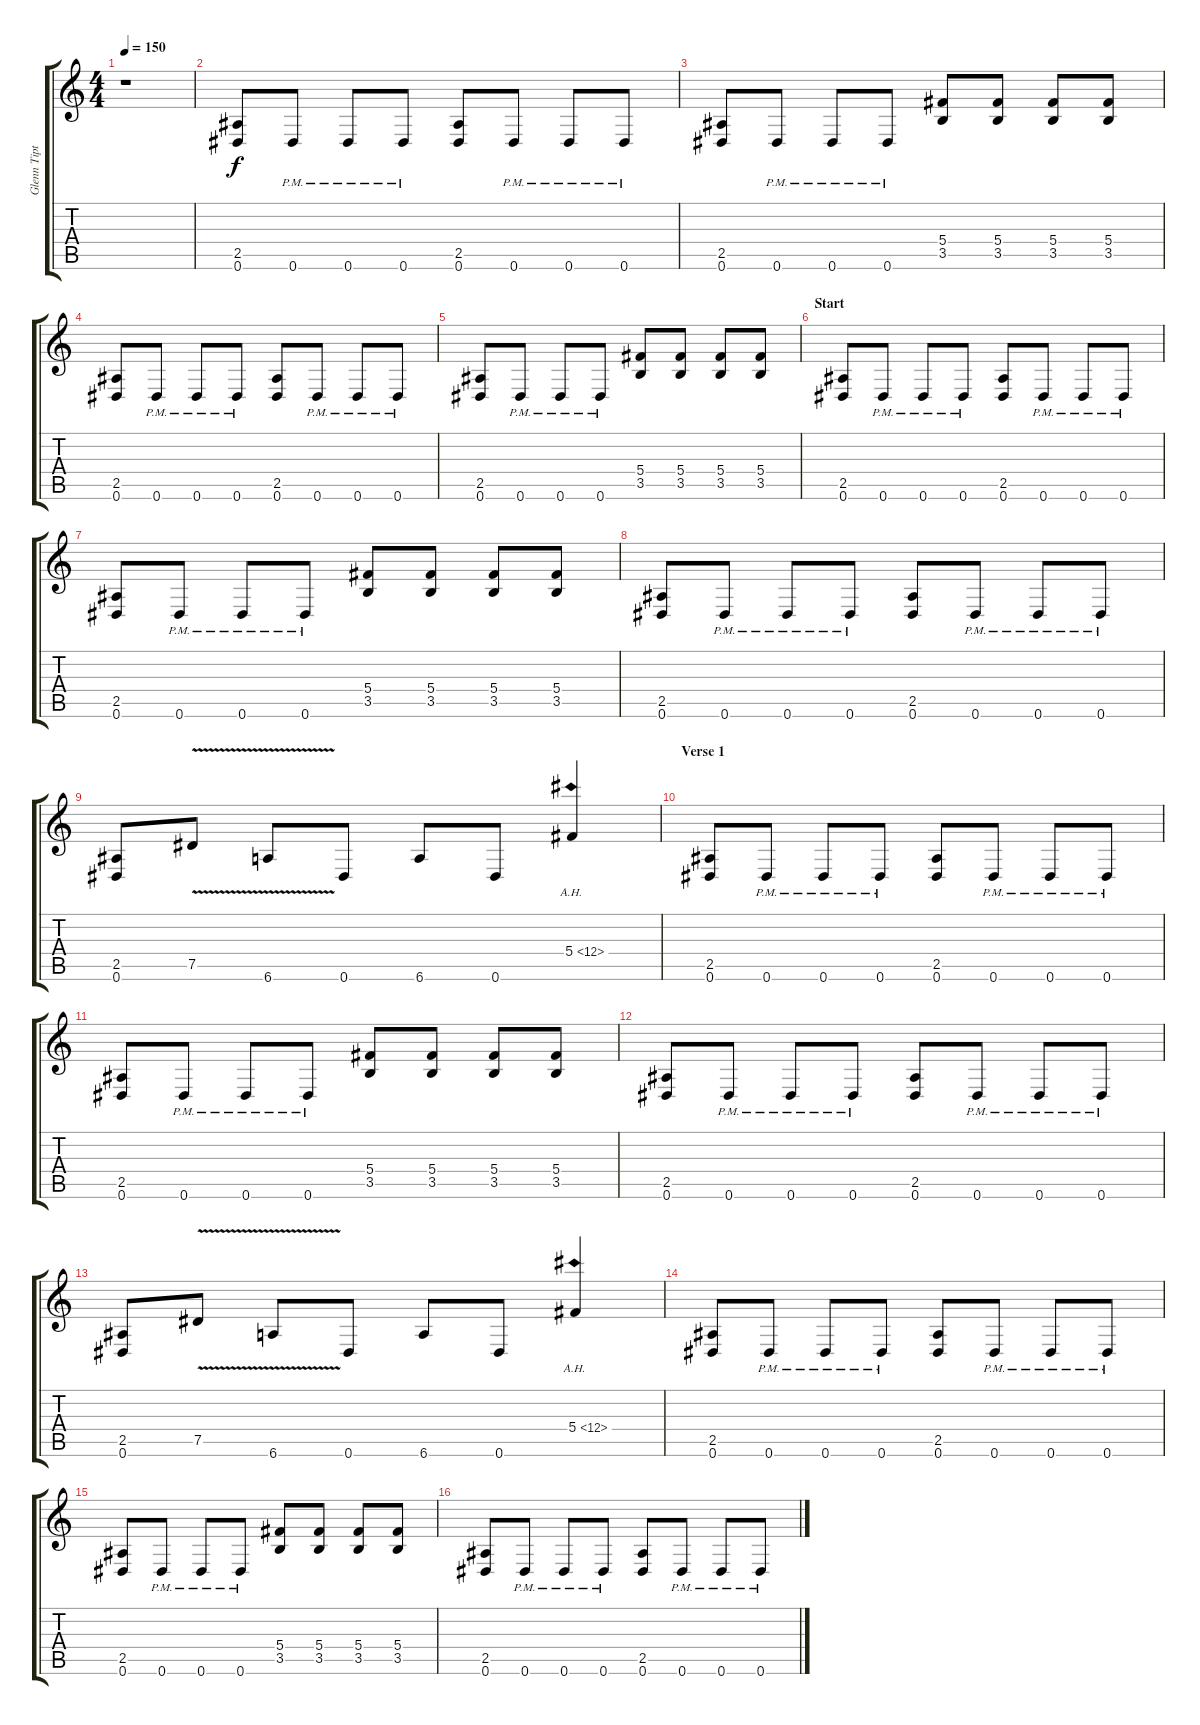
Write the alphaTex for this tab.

\track ("Glenn Tipton" "Glenn Tipt") {instrument distortionguitar}
\staff {score tabs}
\tuning (Eb4 Bb3 Gb3 Db3 Ab2 Eb2) {hide}
\ts (4 4)
\tempo 150
\clef g2
\ks c
r.1{dy f} |
(2.5 0.6).8 0.6{pm}.8 0.6{pm}.8 0.6{pm}.8 (2.5 0.6).8 0.6{pm}.8 0.6{pm}.8 0.6{pm}.8 |
(2.5 0.6).8 0.6{pm}.8 0.6{pm}.8 0.6{pm}.8 (5.4 3.5).8 (5.4 3.5).8 (5.4 3.5).8 (5.4 3.5).8 |
(2.5 0.6).8 0.6{pm}.8 0.6{pm}.8 0.6{pm}.8 (2.5 0.6).8 0.6{pm}.8 0.6{pm}.8 0.6{pm}.8 |
(2.5 0.6).8 0.6{pm}.8 0.6{pm}.8 0.6{pm}.8 (5.4 3.5).8 (5.4 3.5).8 (5.4 3.5).8 (5.4 3.5).8 |
\section ("" "Start")
(2.5 0.6).8 0.6{pm}.8 0.6{pm}.8 0.6{pm}.8 (2.5 0.6).8 0.6{pm}.8 0.6{pm}.8 0.6{pm}.8 |
(2.5 0.6).8 0.6{pm}.8 0.6{pm}.8 0.6{pm}.8 (5.4 3.5).8 (5.4 3.5).8 (5.4 3.5).8 (5.4 3.5).8 |
(2.5 0.6).8 0.6{pm}.8 0.6{pm}.8 0.6{pm}.8 (2.5 0.6).8 0.6{pm}.8 0.6{pm}.8 0.6{pm}.8 |
(2.5 0.6).8 7.5{v}.8 6.6{v}.8 0.6.8 6.6.8 0.6.8 5.4{ah 7}.4 |
\section ("" "Verse 1")
(2.5 0.6).8 0.6{pm}.8 0.6{pm}.8 0.6{pm}.8 (2.5 0.6).8 0.6{pm}.8 0.6{pm}.8 0.6{pm}.8 |
(2.5 0.6).8 0.6{pm}.8 0.6{pm}.8 0.6{pm}.8 (5.4 3.5).8 (5.4 3.5).8 (5.4 3.5).8 (5.4 3.5).8 |
(2.5 0.6).8 0.6{pm}.8 0.6{pm}.8 0.6{pm}.8 (2.5 0.6).8 0.6{pm}.8 0.6{pm}.8 0.6{pm}.8 |
(2.5 0.6).8 7.5{v}.8 6.6{v}.8 0.6.8 6.6.8 0.6.8 5.4{ah 7}.4 |
(2.5 0.6).8 0.6{pm}.8 0.6{pm}.8 0.6{pm}.8 (2.5 0.6).8 0.6{pm}.8 0.6{pm}.8 0.6{pm}.8 |
(2.5 0.6).8 0.6{pm}.8 0.6{pm}.8 0.6{pm}.8 (5.4 3.5).8 (5.4 3.5).8 (5.4 3.5).8 (5.4 3.5).8 |
(2.5 0.6).8 0.6{pm}.8 0.6{pm}.8 0.6{pm}.8 (2.5 0.6).8 0.6{pm}.8 0.6{pm}.8 0.6{pm}.8
